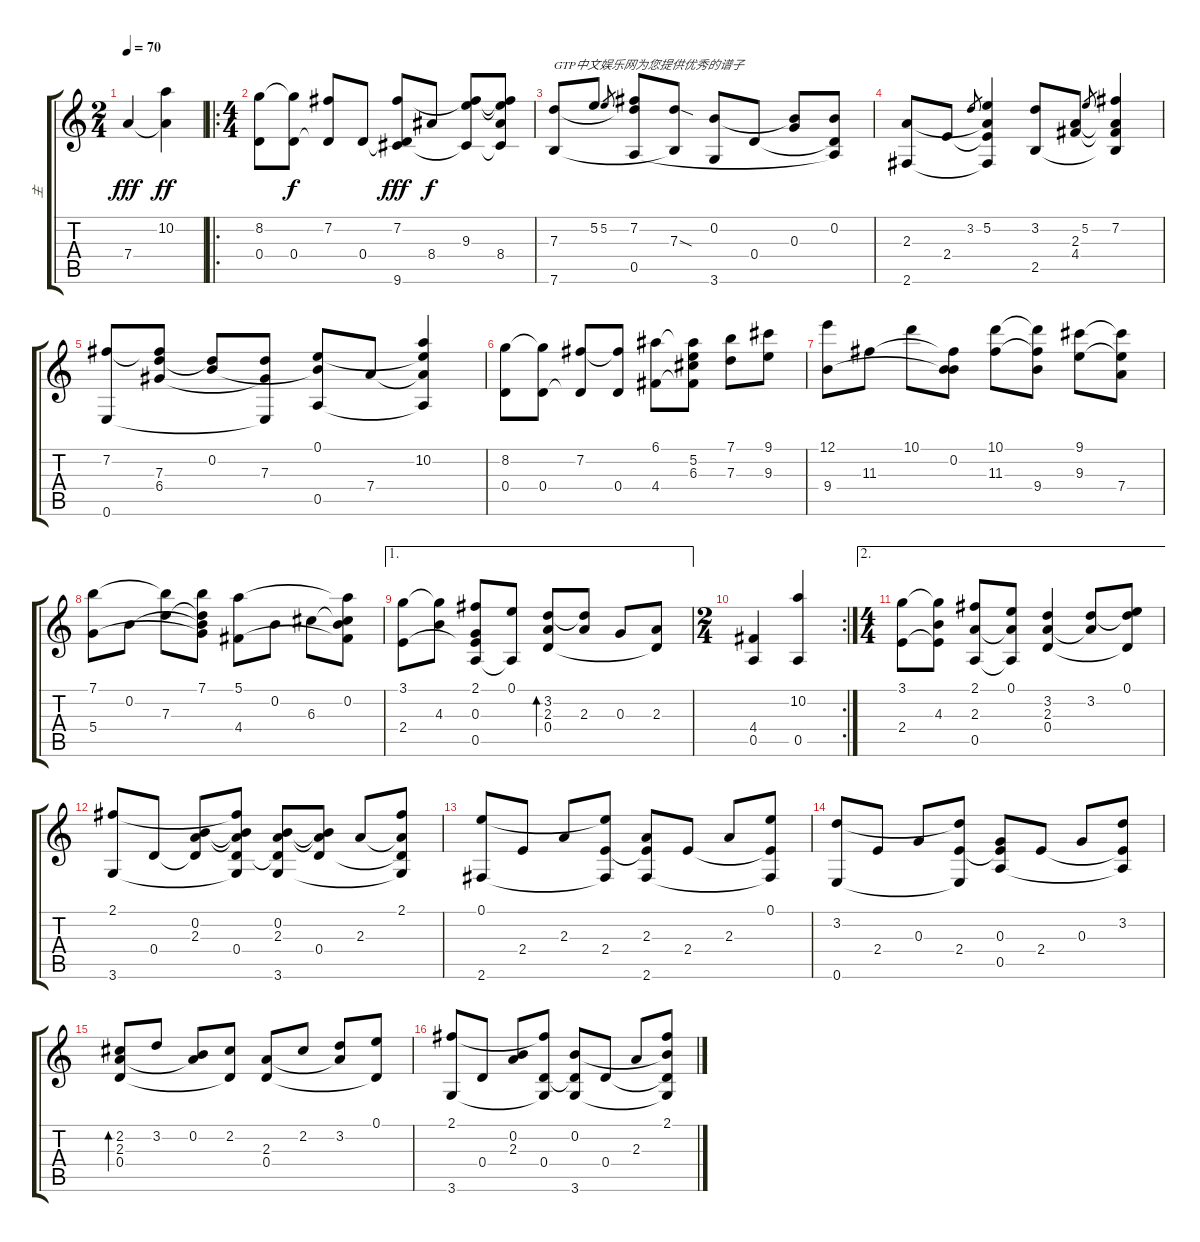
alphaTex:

\track ("主" "主") {instrument acousticguitarsteel}
\staff {score tabs}
\tuning (E4 B3 G3 D3 A2 E2) {hide}
\ts (2 4)
\tempo 70
\clef g2
\ks c
7.4.4{dy fff instrument acousticguitarsteel} (10.2 7.4{t}).4{dy ff} |
\ro
\ts (4 4)
(8.2 0.4).8 (8.2{t} 0.4).8{dy f} (7.2 0.4{t}).8 0.4.8 (7.2 0.4{t} 9.6).8{dy fff} 8.4.8{dy f} (7.2{t} 9.3 9.6{t}).8 (7.2{t} 9.3{t} 8.4 9.6{t}).8 |
(7.3 7.6).8{txt "GTP中文娱乐网为您提供优秀的谱子"} 5.2.8 5.2.8{gr} (7.2 7.3{t} 0.5).8 (7.3{sod} 7.6{t}).8 (0.2 3.6).8 0.4.8 (0.2{t} 0.3).8 (0.2 0.4{t} 0.5{t}).8 |
(2.3 2.6).8 2.4.8 3.2.8{gr} (5.2 2.3{t} 2.4{t} 2.6{t}).4 (3.2 2.5).8 (2.3 4.4).8 5.2.8{gr} (7.2 2.3{t} 4.4{t} 2.5{t}).4 |
(7.2 0.6).8 (7.2{t} 7.3 6.4).8 (0.2 7.3{t}).8 (7.3 6.4{t} 0.6{t}).8 (0.1 0.2{t} 0.5).8 7.4.8 (0.1{t} 10.2 7.4{t} 0.5{t}).4 |
(8.2 0.4).8 (8.2{t} 0.4).8 (7.2 0.4{t}).8 (7.2{t} 0.4).8 (6.1 4.4).8 (6.1{t} 5.2 6.3 4.4{t}).8 (7.1 7.3).8 (9.1 9.3).8 |
(12.1 9.4).8{txt ""} 11.3.8 10.1.8 (0.2 11.3{t} 9.4{t}).8 (10.1 11.3).8 (10.1{t} 11.3{t} 9.4).8 (9.1 9.3).8 (9.1{t} 9.3{t} 7.4).8 |
(7.1 5.4).8 0.2.8 (7.1{t} 7.3).8 (7.1 0.2{t} 7.3{t} 5.4{t}).8 (5.1 4.4).8 0.2.8 6.3.8 (5.1{t} 0.2 6.3{t} 4.4{t}).8 |
\ae 1
(3.1 2.4).8 (3.1{t} 4.3).8 (2.1 0.3 2.4{t} 0.5).8 (0.1 0.5{t}).8 (3.2 2.3 0.4).8{bd 60} (3.2{t} 2.3).8 0.3.8 (2.3 0.4{t}).8 |
\rc 2
\ts (2 4)
(4.4 0.5).4 (10.2 0.5).4 |
\ae 2
\ts (4 4)
(3.1 2.4).8 (3.1{t} 4.3 2.4{t}).8 (2.1 2.3 0.5).8 (0.1 2.3{t} 0.5{t}).8 (3.2 2.3 0.4).4 (3.2 2.3{t}).8 (0.1 3.2{t} 0.4{t}).8 |
(2.1 3.6).8 0.4.8 (0.2 2.3 0.4{t}).8 (2.1{t} 0.2{t} 2.3{t} 0.4 3.6{t}).8 (0.2 2.3 0.4{t} 3.6).8 (0.2{t} 2.3{t} 0.4).8 2.3.8 (2.1 2.3{t} 0.4{t} 3.6{t}).8 |
(0.1 2.6).8{txt ""} 2.4.8 2.3.8 (0.1{t} 2.4 2.6{t}).8 (2.3 2.4{t} 2.6).8 2.4.8 2.3.8 (0.1 2.4{t} 2.6{t}).8 |
(3.2 0.6).8 2.4.8 0.3.8 (3.2{t} 2.4 0.6{t}).8 (0.3 2.4{t} 0.5).8 2.4.8 0.3.8 (3.2 2.4{t} 0.5{t}).8 |
(2.2 2.3 0.4).8{bd 60} 3.2.8 (0.2 2.3{t}).8 (2.2 0.4{t}).8 (2.3 0.4).8 2.2.8 (3.2 2.3{t}).8 (0.1 0.4{t}).8 |
(2.1 3.6).8 0.4.8 (0.2 2.3).8 (2.1{t} 0.4 3.6{t}).8 (0.2 0.4{t} 3.6).8 0.4.8 2.3.8 (2.1 0.2{t} 0.4{t} 3.6{t}).8
